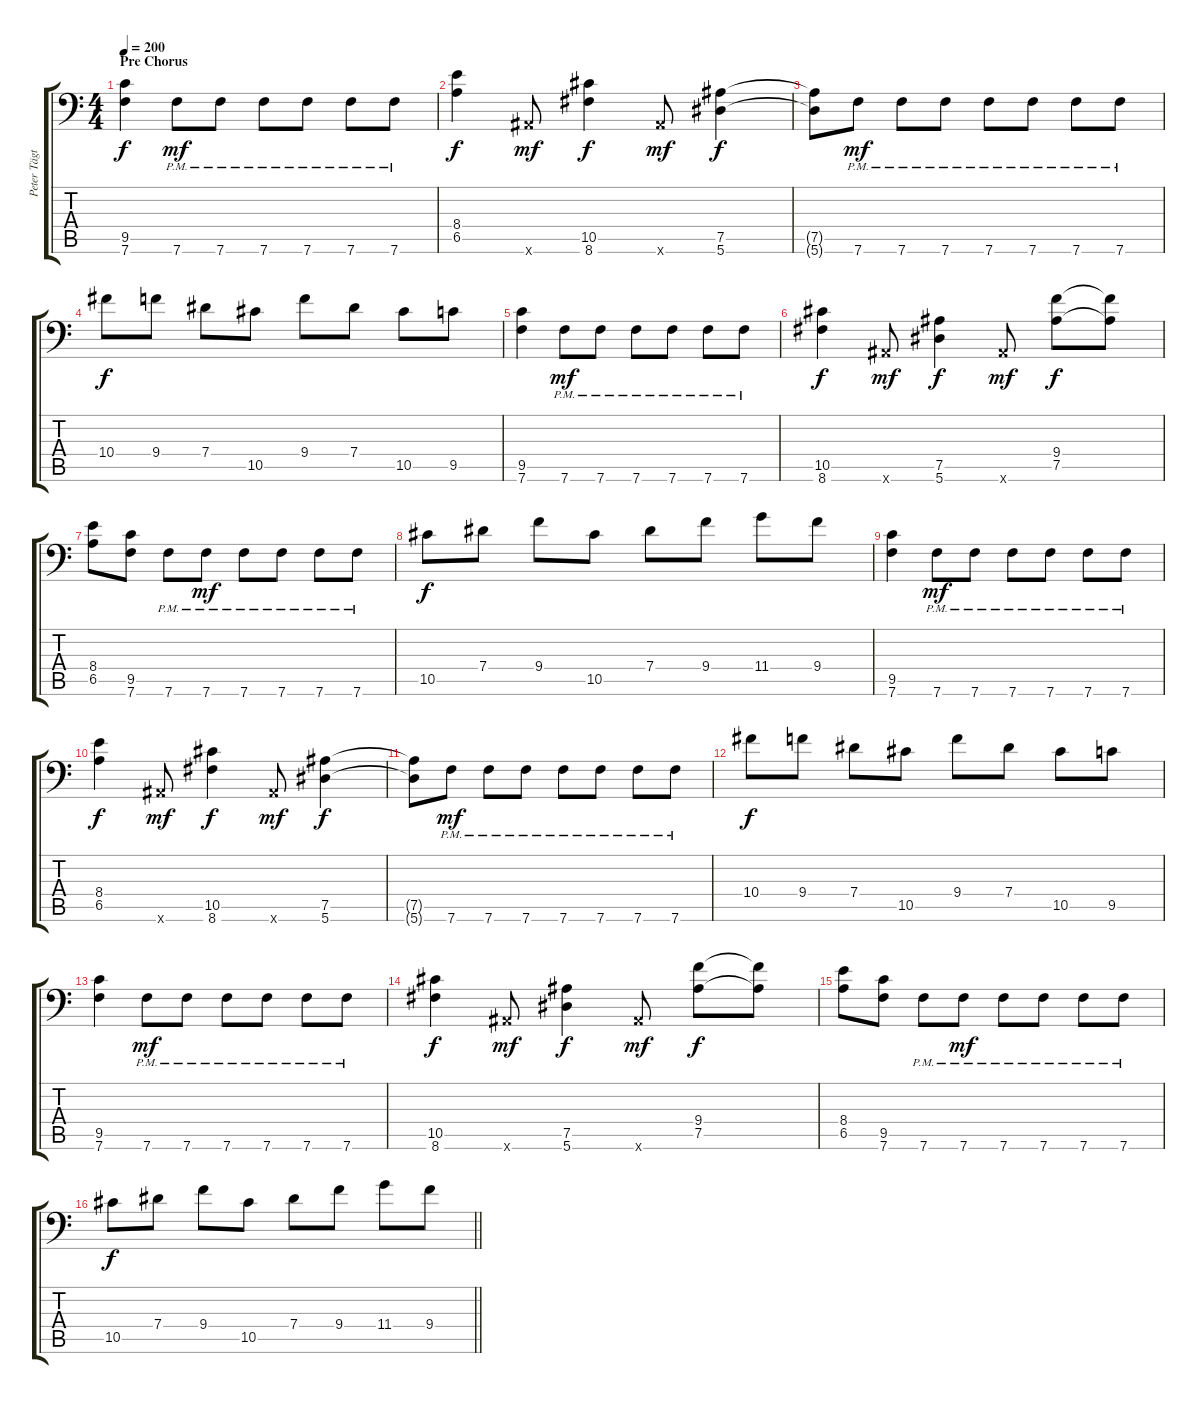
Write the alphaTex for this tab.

\track ("Peter Tägtgren " "Peter Tägt") {instrument distortionguitar}
\staff {score tabs}
\tuning (Bb3 F3 Db3 Ab2 Eb2 Bb1) {hide}
\ts (4 4)
\section ("" "Pre Chorus")
\tempo 200
\clef f4
\ks c
(9.5 7.6).4{dy f} 7.6{pm}.8{dy mf} 7.6{pm}.8 7.6{pm}.8 7.6{pm}.8 7.6{pm}.8 7.6{pm}.8 |
(8.4 6.5).4{dy f} 0.6{x}.8{dy mf} (10.5 8.6).4{dy f} 0.6{x}.8{dy mf} (7.5 5.6).4{dy f} |
(7.5{t} 5.6{t}).8 7.6{pm}.8{dy mf} 7.6{pm}.8 7.6{pm}.8 7.6{pm}.8 7.6{pm}.8 7.6{pm}.8 7.6{pm}.8 |
10.4.8{dy f} 9.4.8 7.4.8 10.5.8 9.4.8 7.4.8 10.5.8 9.5.8 |
(9.5 7.6).4 7.6{pm}.8{dy mf} 7.6{pm}.8 7.6{pm}.8 7.6{pm}.8 7.6{pm}.8 7.6{pm}.8 |
(10.5 8.6).4{dy f} 0.6{x}.8{dy mf} (7.5 5.6).4{dy f} 0.6{x}.8{dy mf} (9.4 7.5).8{dy f} (9.4{t} 7.5{t}).8 |
(8.4 6.5).8 (9.5 7.6).8 7.6{pm}.8 7.6{pm}.8{dy mf} 7.6{pm}.8 7.6{pm}.8 7.6{pm}.8 7.6{pm}.8 |
10.5.8{dy f} 7.4.8 9.4.8 10.5.8 7.4.8 9.4.8 11.4.8 9.4.8 |
(9.5 7.6).4 7.6{pm}.8{dy mf} 7.6{pm}.8 7.6{pm}.8 7.6{pm}.8 7.6{pm}.8 7.6{pm}.8 |
(8.4 6.5).4{dy f} 0.6{x}.8{dy mf} (10.5 8.6).4{dy f} 0.6{x}.8{dy mf} (7.5 5.6).4{dy f} |
(7.5{t} 5.6{t}).8 7.6{pm}.8{dy mf} 7.6{pm}.8 7.6{pm}.8 7.6{pm}.8 7.6{pm}.8 7.6{pm}.8 7.6{pm}.8 |
10.4.8{dy f} 9.4.8 7.4.8 10.5.8 9.4.8 7.4.8 10.5.8 9.5.8 |
(9.5 7.6).4 7.6{pm}.8{dy mf} 7.6{pm}.8 7.6{pm}.8 7.6{pm}.8 7.6{pm}.8 7.6{pm}.8 |
(10.5 8.6).4{dy f} 0.6{x}.8{dy mf} (7.5 5.6).4{dy f} 0.6{x}.8{dy mf} (9.4 7.5).8{dy f} (9.4{t} 7.5{t}).8 |
(8.4 6.5).8 (9.5 7.6).8 7.6{pm}.8 7.6{pm}.8{dy mf} 7.6{pm}.8 7.6{pm}.8 7.6{pm}.8 7.6{pm}.8 |
\barLineRight lightlight
10.5.8{dy f} 7.4.8 9.4.8 10.5.8 7.4.8 9.4.8 11.4.8 9.4.8
